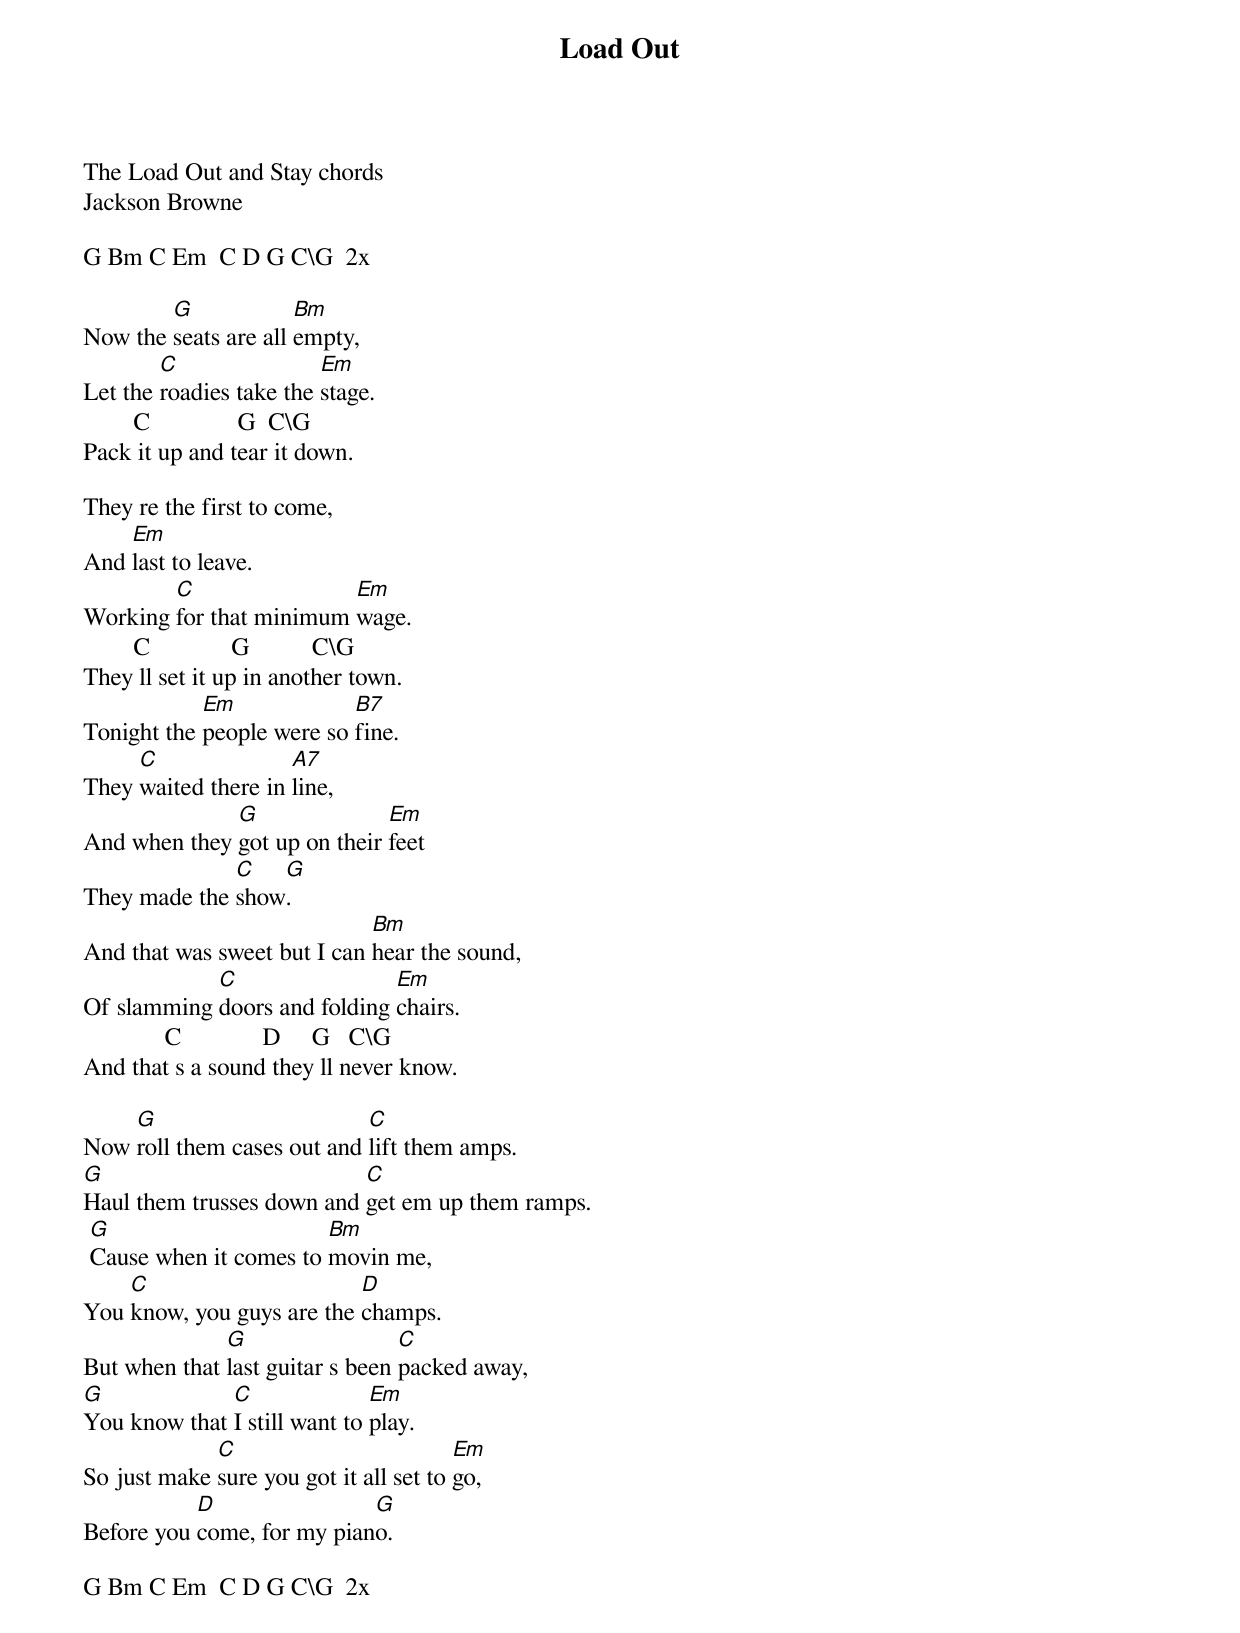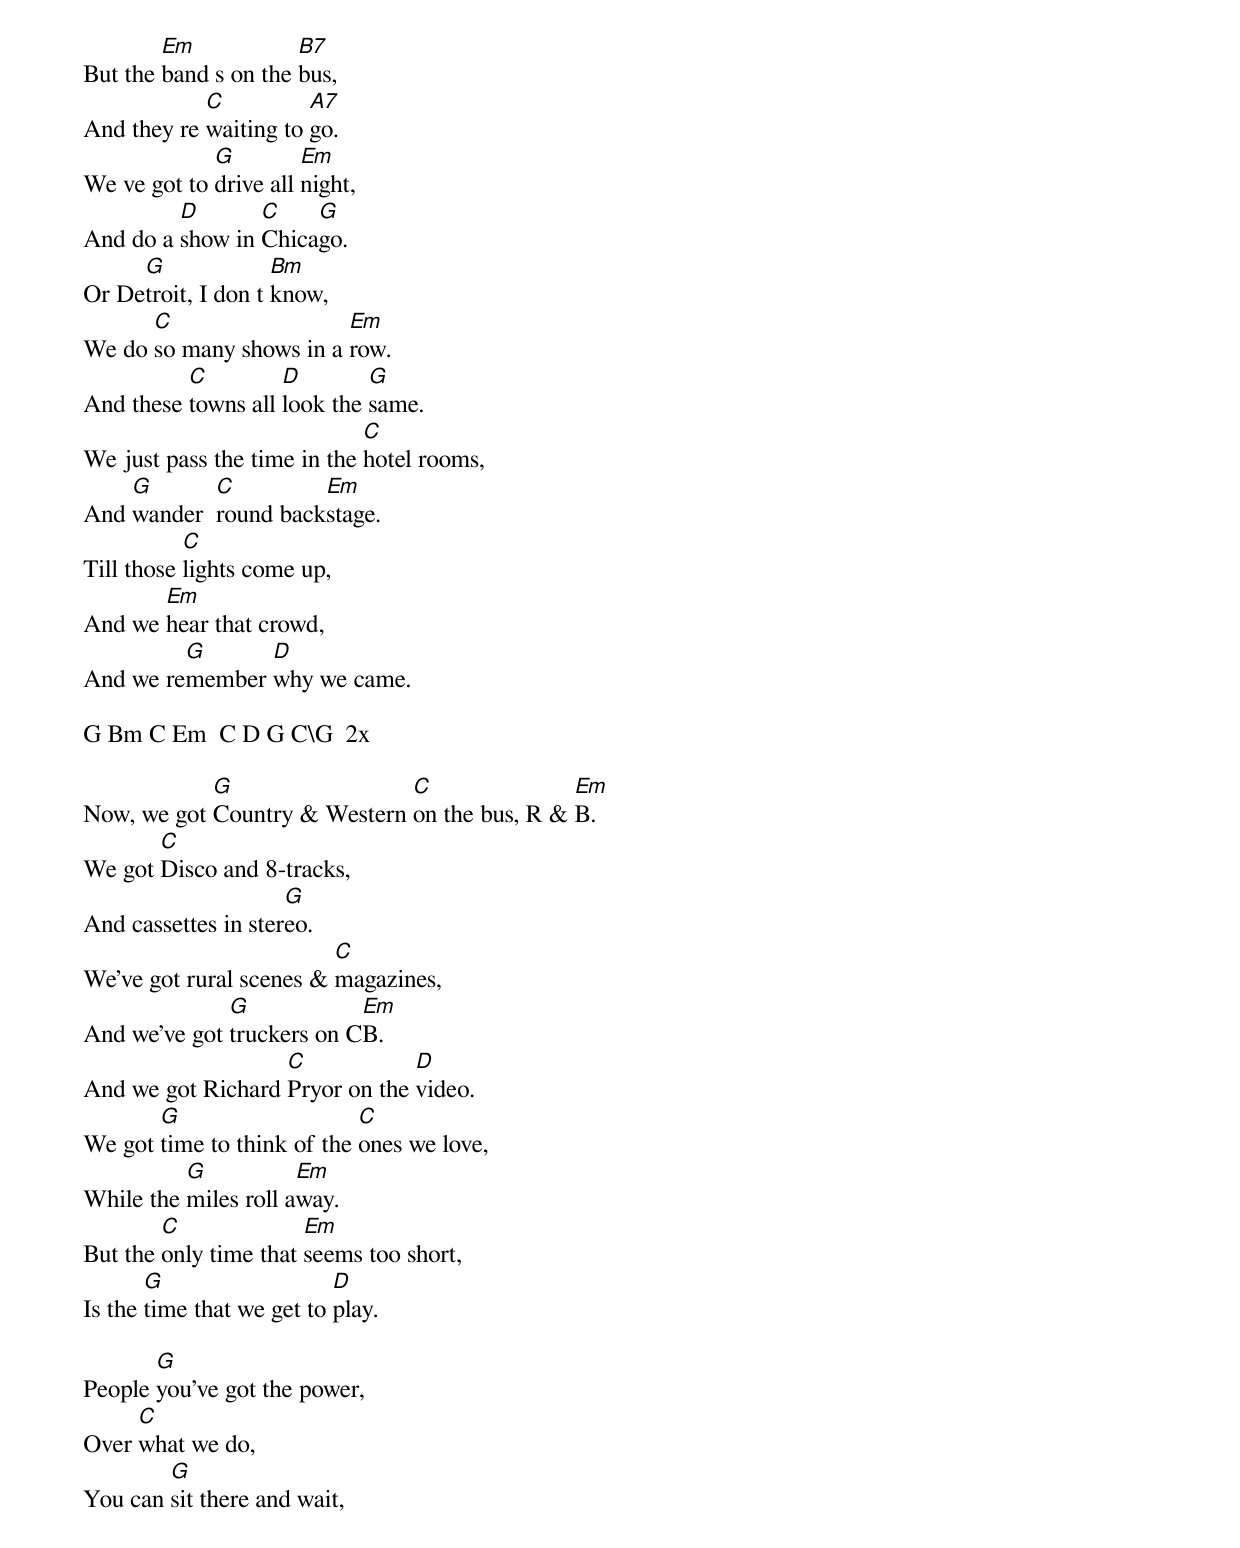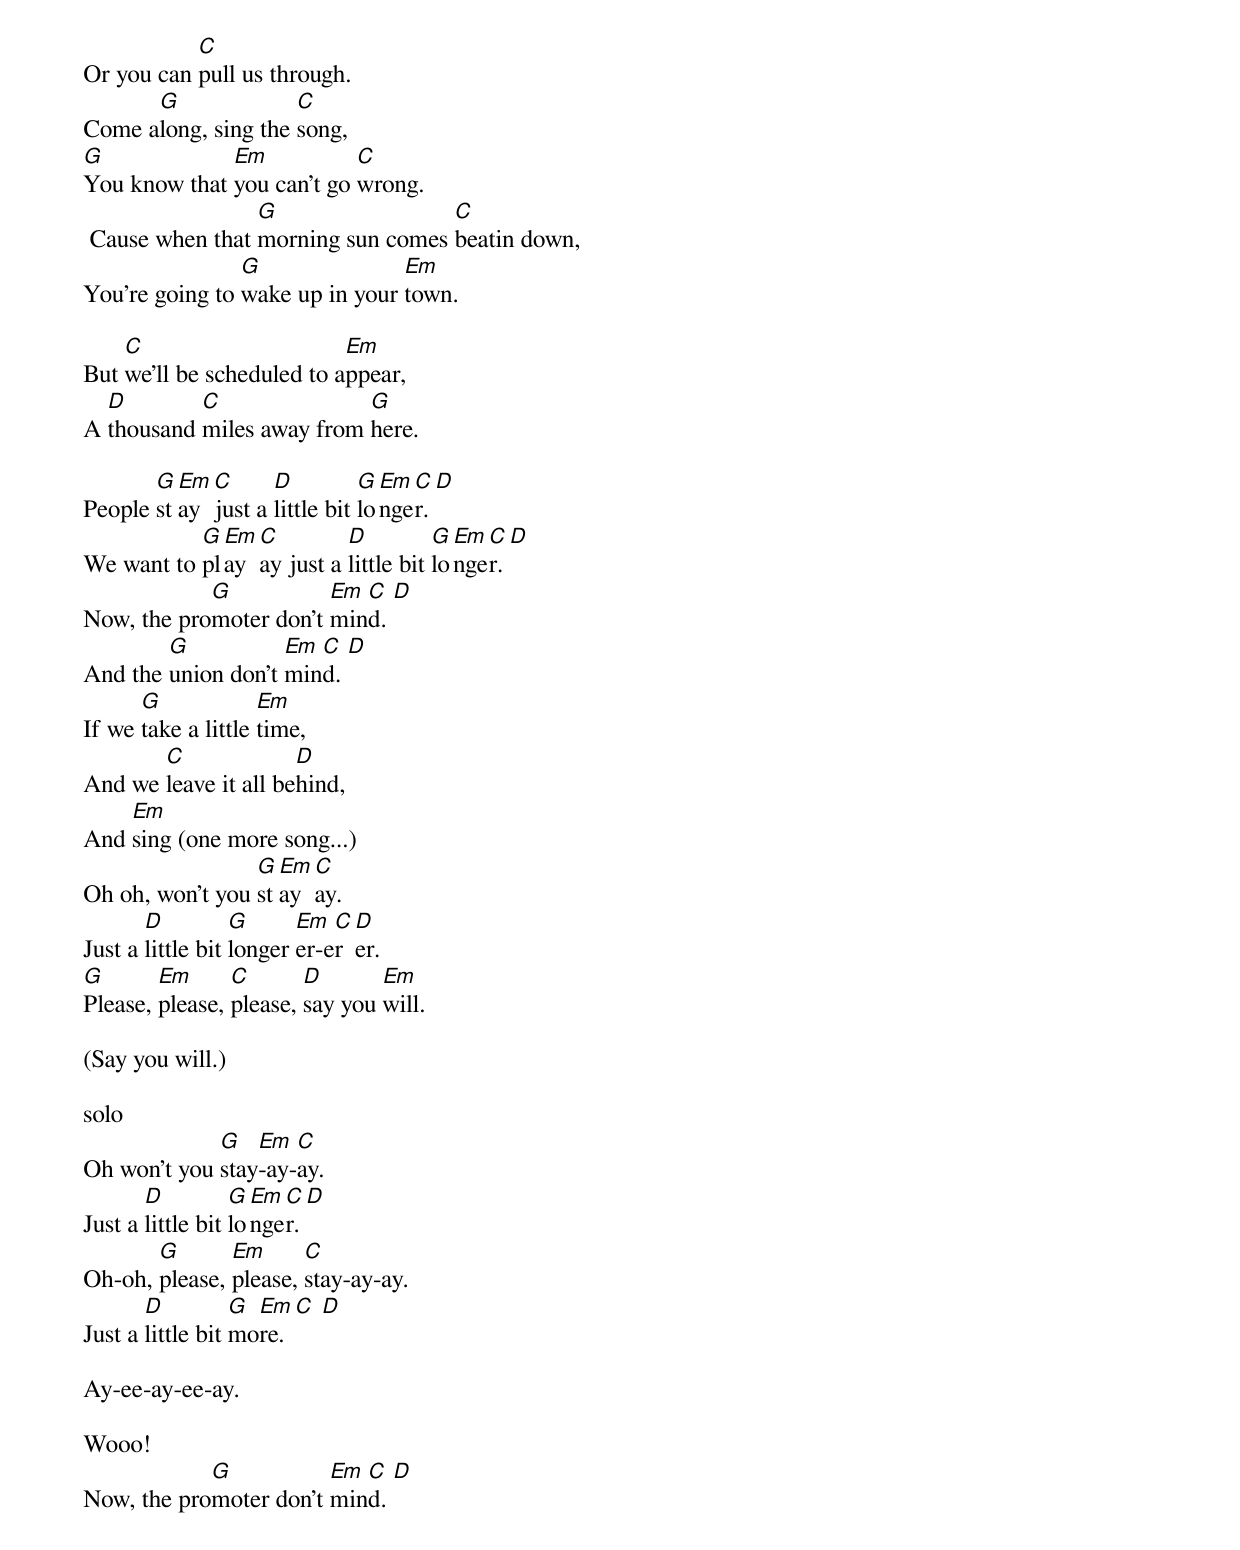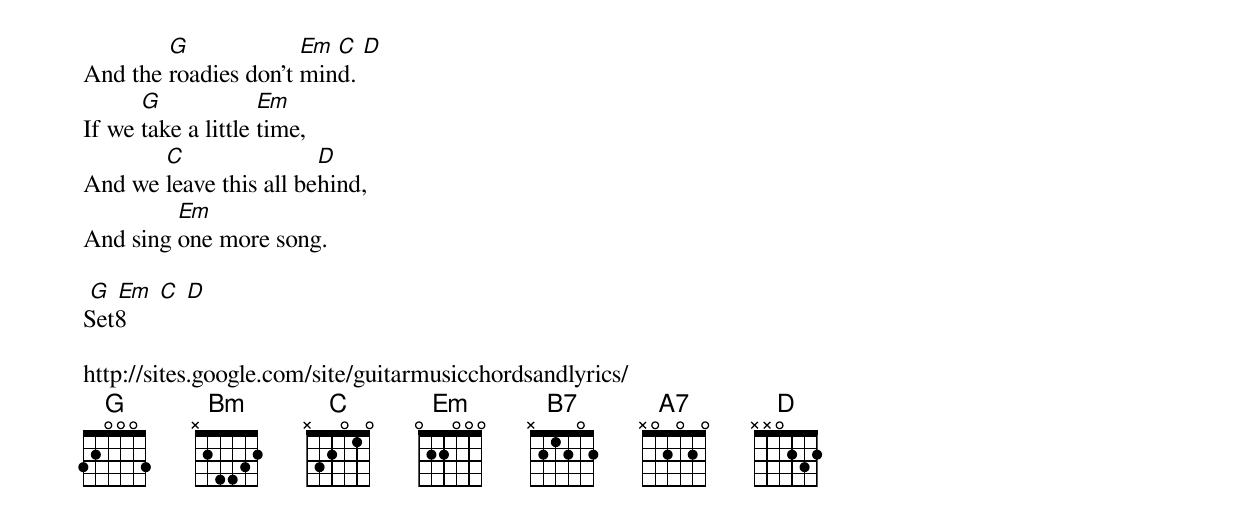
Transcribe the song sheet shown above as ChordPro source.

{title:Load Out }
The Load Out and Stay chords
Jackson Browne

G Bm C Em  C D G C\G  2x

Now the [G]seats are all [Bm]empty,
Let the [C]roadies take the [Em]stage.
        C              G  C\G
Pack it up and tear it down.

They re the first to come,
And [Em]last to leave.
Working [C]for that minimum [Em]wage.
        C             G          C\G
They ll set it up in another town.
Tonight the [Em]people were so [B7]fine.
They [C]waited there in [A7]line,
And when they [G]got up on their [Em]feet
They made the [C]show[G].
And that was sweet but I can [Bm]hear the sound,
Of slamming [C]doors and folding [Em]chairs.
             C             D     G   C\G
And that s a sound they ll never know.

Now [G]roll them cases out and [C]lift them amps.
[G]Haul them trusses down and [C]get em up them ramps.
 [G]Cause when it comes to [Bm]movin me,
You [C]know, you guys are the [D]champs.
But when that [G]last guitar s been [C]packed away,
[G]You know that [C]I still want to [Em]play.
So just make [C]sure you got it all set to [Em]go,
Before you [D]come, for my pian[G]o.

G Bm C Em  C D G C\G  2x

But the [Em]band s on the [B7]bus,
And they re [C]waiting to [A7]go.
We ve got to [G]drive all [Em]night,
And do a [D]show in [C]Chica[G]go.
Or De[G]troit, I don t [Bm]know,
We do [C]so many shows in a [Em]row.
And these [C]towns all [D]look the [G]same.
We just pass the time in the [C]hotel rooms,
And [G]wander  [C]round back[Em]stage.
Till those [C]lights come up,
And we [Em]hear that crowd,
And we re[G]member [D]why we came.

G Bm C Em  C D G C\G  2x

Now, we got [G]Country & Western [C]on the bus, R & [Em]B.
We got [C]Disco and 8-tracks,
And cassettes in ster[G]eo.
We've got rural scenes & [C]magazines,
And we've got [G]truckers on C[Em]B.
And we got Richard [C]Pryor on the [D]video.
We got [G]time to think of the [C]ones we love,
While the [G]miles roll a[Em]way.
But the [C]only time that [Em]seems too short,
Is the [G]time that we get to [D]play.

People [G]you've got the power,
Over [C]what we do,
You can [G]sit there and wait,
Or you can [C]pull us through.
Come a[G]long, sing the [C]song,
[G]You know that [Em]you can't go [C]wrong.
 Cause when that [G]morning sun comes [C]beatin down,
You're going to [G]wake up in your [Em]town.

But [C]we'll be scheduled to a[Em]ppear,
A [D]thousand [C]miles away from [G]here.

People [G]st[Em]ay [C]just a [D]little bit [G]lo[Em]nge[C]r. [D]
We want to [G]pl[Em]ay [C]ay just a [D]little bit [G]lo[Em]nge[C]r. [D]
Now, the pro[G]moter don't [Em]min[C]d. [D]
And the [G]union don't [Em]min[C]d. [D]
If we [G]take a little [Em]time,
And we [C]leave it all be[D]hind,
And [Em]sing (one more song...)
Oh oh, won't you [G]st[Em]ay [C]ay.
Just a [D]little bit [G]longer [Em]er-e[C]r [D]er.
[G]Please, [Em]please, [C]please, [D]say you [Em]will.

(Say you will.)

solo
Oh won't you [G]stay[Em]-ay-[C]ay.
Just a [D]little bit [G]lo[Em]nge[C]r. [D]
Oh-oh, [G]please, [Em]please, [C]stay-ay-ay.
Just a [D]little bit [G]mo[Em]re. [C] [D]

Ay-ee-ay-ee-ay.

Wooo!
Now, the pro[G]moter don't [Em]min[C]d. [D]
And the [G]roadies don't [Em]min[C]d. [D]
If we [G]take a little [Em]time,
And we [C]leave this all be[D]hind,
And sing [Em]one more song.

 [G] [Em] [C] [D]
Set8

http://sites.google.com/site/guitarmusicchordsandlyrics/
